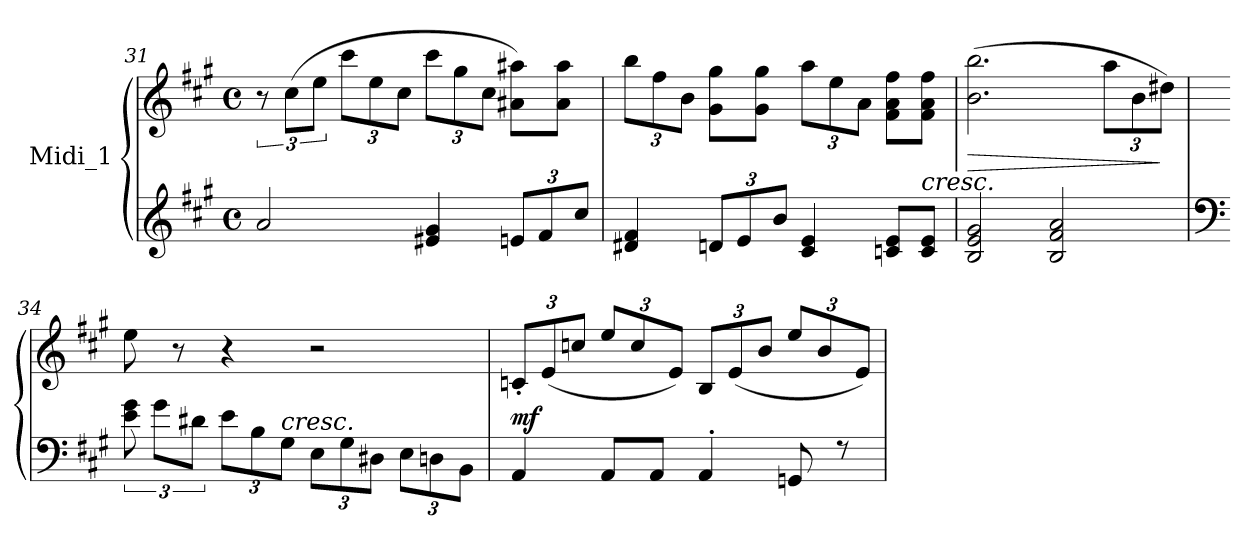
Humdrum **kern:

**kern	**kern	**dynam
*part1	*part1	*part1
*staff2	*staff1	*staff1/2
*I"Midi_1	*	*
*clefG2	*clefG2	*
*k[f#c#g#]	*k[f#c#g#]	*
*A:	*A:	*
*M4/4	*M4/4	*
*met(c)	*met(c)	*
=31	=31	=31
2a/	12r	.
.	(>12cc#\L	.
.	12ee\J	.
*	*Xbrackettup	*
.	12ccc#\L	.
.	12ee\	.
.	12cc#\J	.
4e#X/ 4g#i/	12ccc#\L	.
.	12gg#\	.
.	12cc#\J	.
*Xbrackettup	*	*
12en/L	8a#X\ 8aa#X\L)	.
12f#/	.	.
.	8a#\ 8aa#\J	.
12cc#/J	.	.
=32	=32	=32
4d#X/ 4f#/	12bb\L	.
.	12ff#\	.
.	12b\J	.
12dn/L	8g#\ 8gg#\L	.
12e/	.	.
.	8g#\ 8gg#\J	.
12b/J	.	.
4c#/ 4e/	12aa\L	.
.	12ee\	.
.	12a\J	.
8cn/ 8e/L	8f#\ 8a\ 8ff#\L	.
!	!	!LO:HP:b
8c/ 8e/J	8f#\ 8a\ 8ff#\J	<
=33	=33	=33
!	!	!LO:HP:b
2B/ 2e/ 2g#/	(>2.b\ 2.bb\	>
2B/ 2f#/ 2a/	.	.
.	12aa\L	[
.	12b\	.
.	12dd#X\J)	]
!!LO:LB:g=z
=34	=34	=34
*clefF4	*	*
*brackettup	*	*
12e\ 12g#\	8ee\	.
12g#\L	.	.
.	8r	.
12d#X\J	.	.
*Xbrackettup	*	*
12e\L	4r	.
12B\	.	.
!LO:TX:a:i:t=cresc.	!	!
12G#\J	.	.
12E\L	2r	.
12G#\	.	.
12D#X\J	.	.
12E\L	.	.
12Dn\	.	.
12BB\J	.	.
!!LO:LB:g=z
=35	=35	=35
*	*MM85	*
*^	*	*
!	!	!	!LO:DY:a=2
4AA/	1ryy	12cn'/L	mf
.	.	(12e/	.
.	.	12ccn/J	.
8AA/L	.	12ee/L	.
.	.	12cc/	.
8AA/J	.	.	.
.	.	12e/J)	.
4AA'/	.	12B/L	.
.	.	(12e/	.
.	.	12b/J	.
8GGn/	.	12ee/L	.
.	.	12b/	.
8r	.	.	.
.	.	12e/J)	.
*v	*v	*	*
=	=	=
*-	*-	*-
